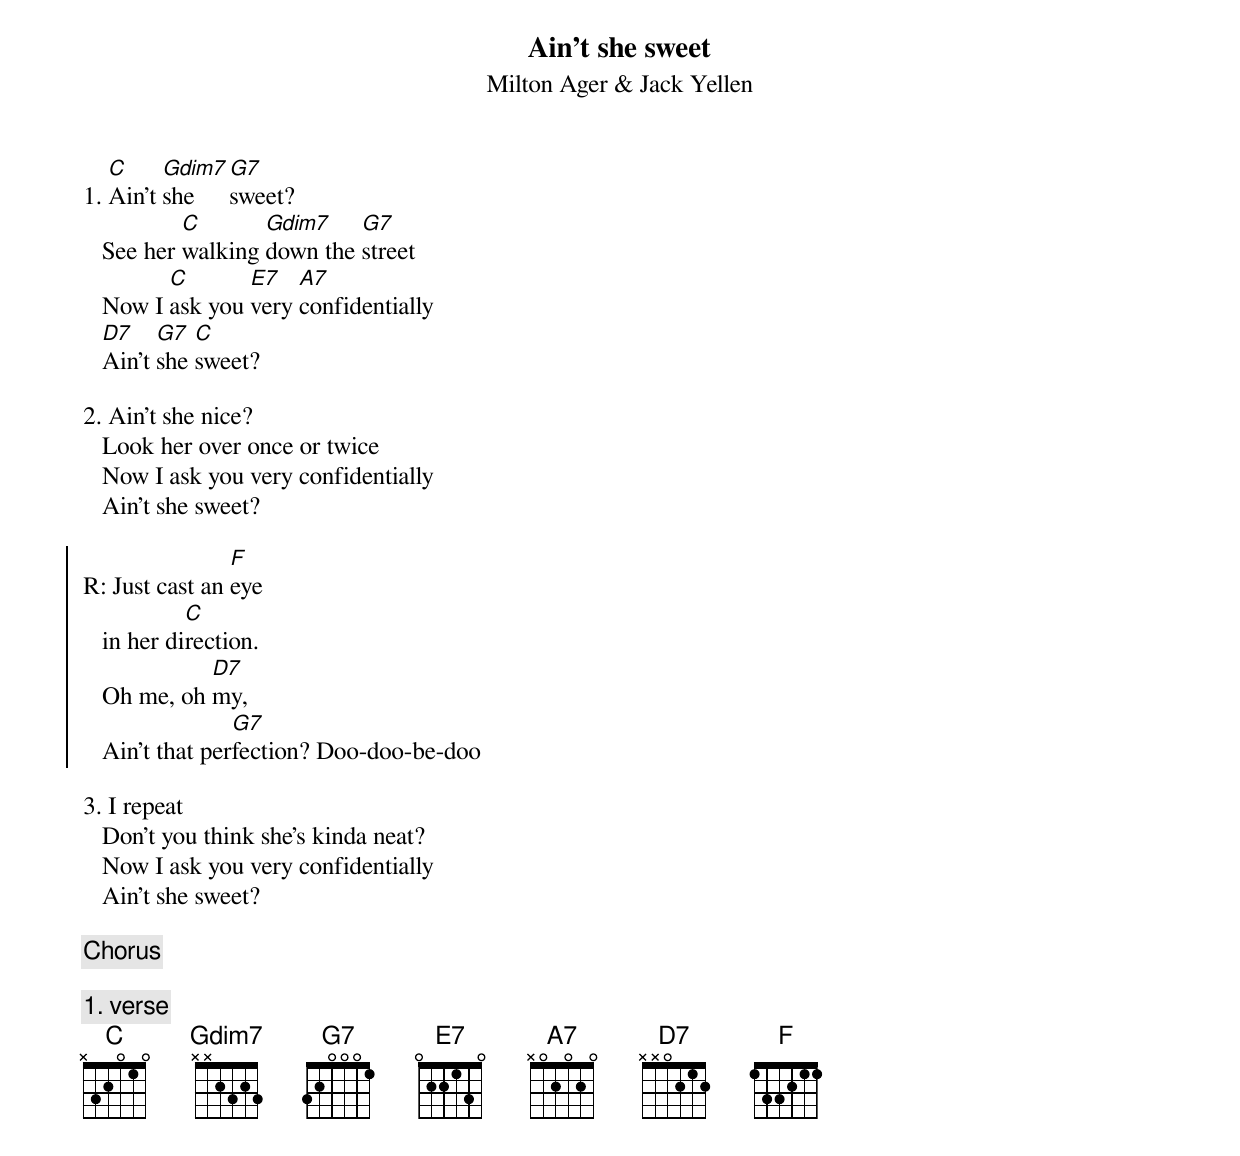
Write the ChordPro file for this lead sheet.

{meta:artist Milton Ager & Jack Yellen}
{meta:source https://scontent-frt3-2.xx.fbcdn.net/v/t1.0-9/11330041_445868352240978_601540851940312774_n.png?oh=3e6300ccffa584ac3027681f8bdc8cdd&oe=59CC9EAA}

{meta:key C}
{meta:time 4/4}

{title: Ain't she sweet}
{subtitle: Milton Ager & Jack Yellen}

{start_of_verse}
1. [C]Ain't [Gdim7]she [G7]sweet?
   See her [C]walking [Gdim7]down the [G7]street
   Now I [C]ask you [E7]very [A7]confidentially
   [D7]Ain't [G7]she [C]sweet?
{end_of_verse}

{start_of_verse}
2. Ain't she nice?
   Look her over once or twice
   Now I ask you very confidentially
   Ain't she sweet?
{end_of_verse}

{soc}
R: Just cast an [F]eye
   in her di[C]rection.
   Oh me, oh [D7]my,
   Ain't that per[G7]fection? Doo-doo-be-doo
{eoc}

{start_of_verse}
3. I repeat
   Don't you think she's kinda neat?
   Now I ask you very confidentially
   Ain't she sweet?
{end_of_verse}

{chorus}

{comment: 1. verse}
